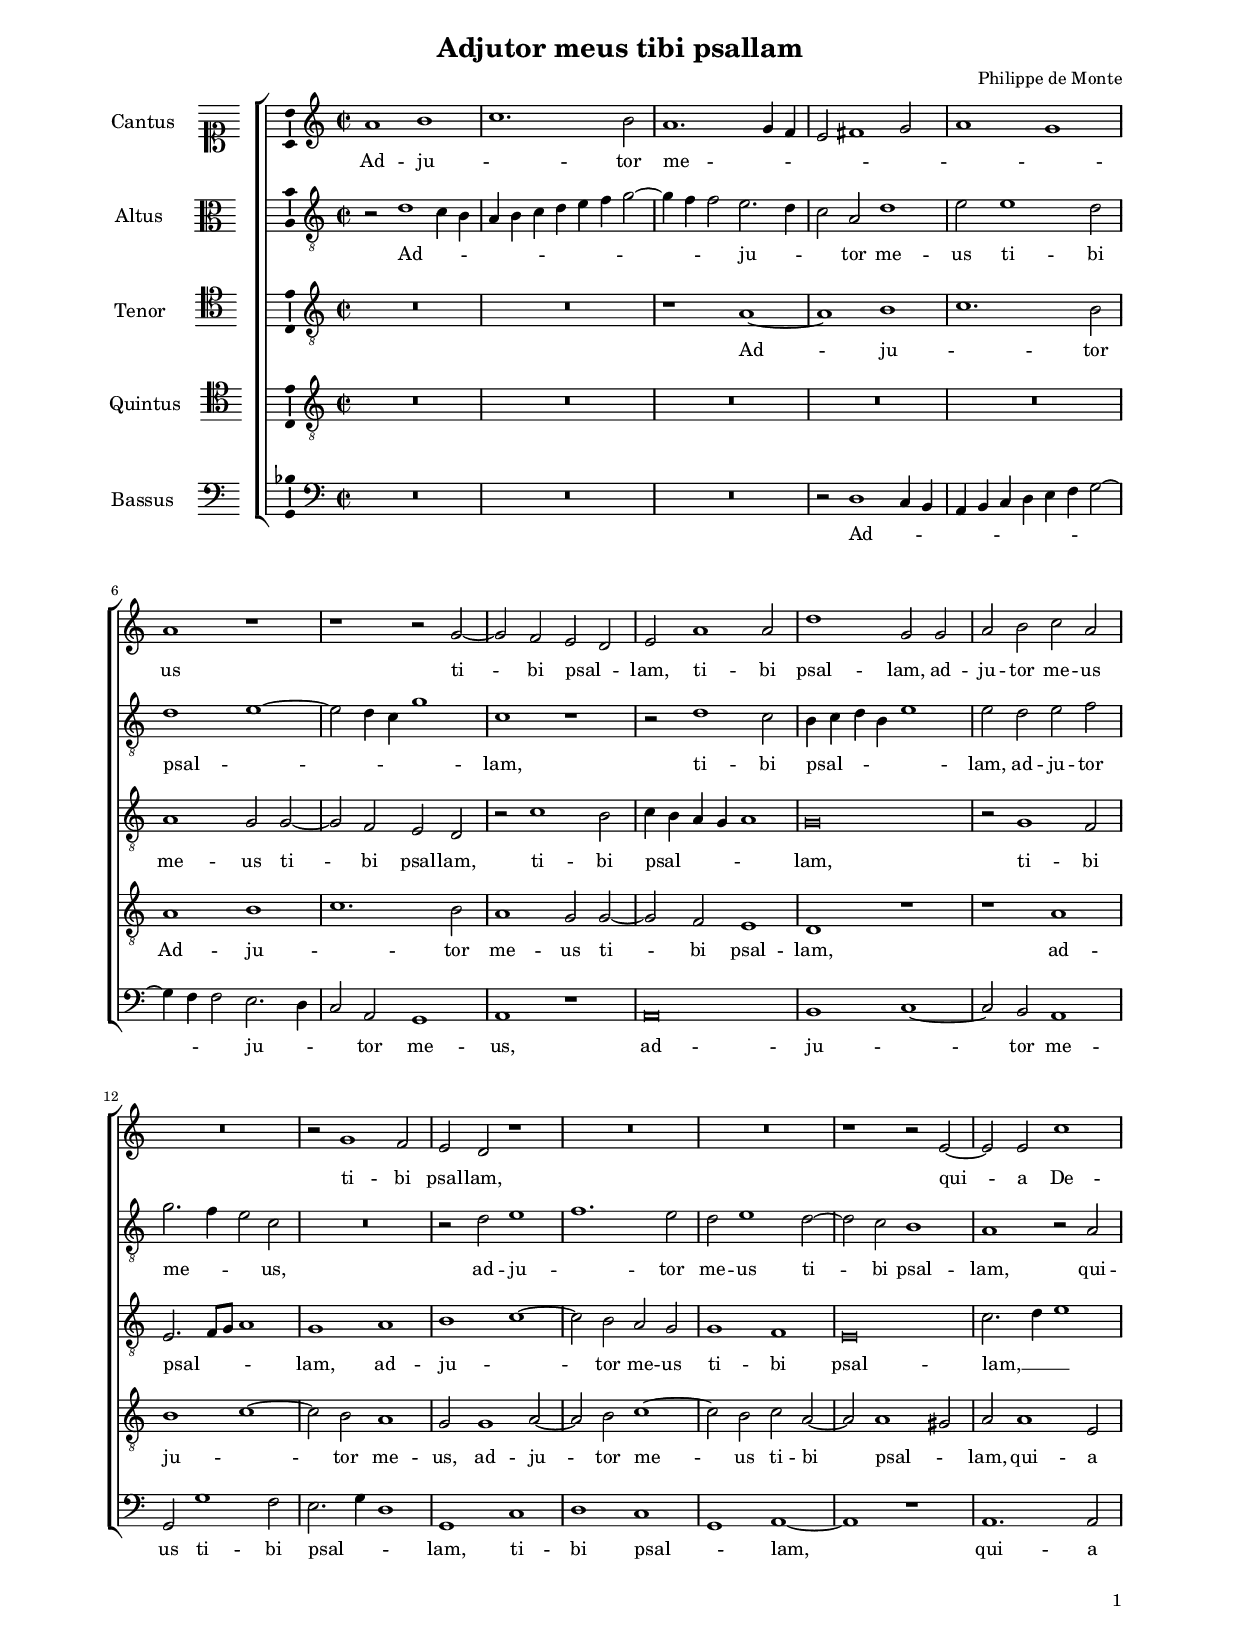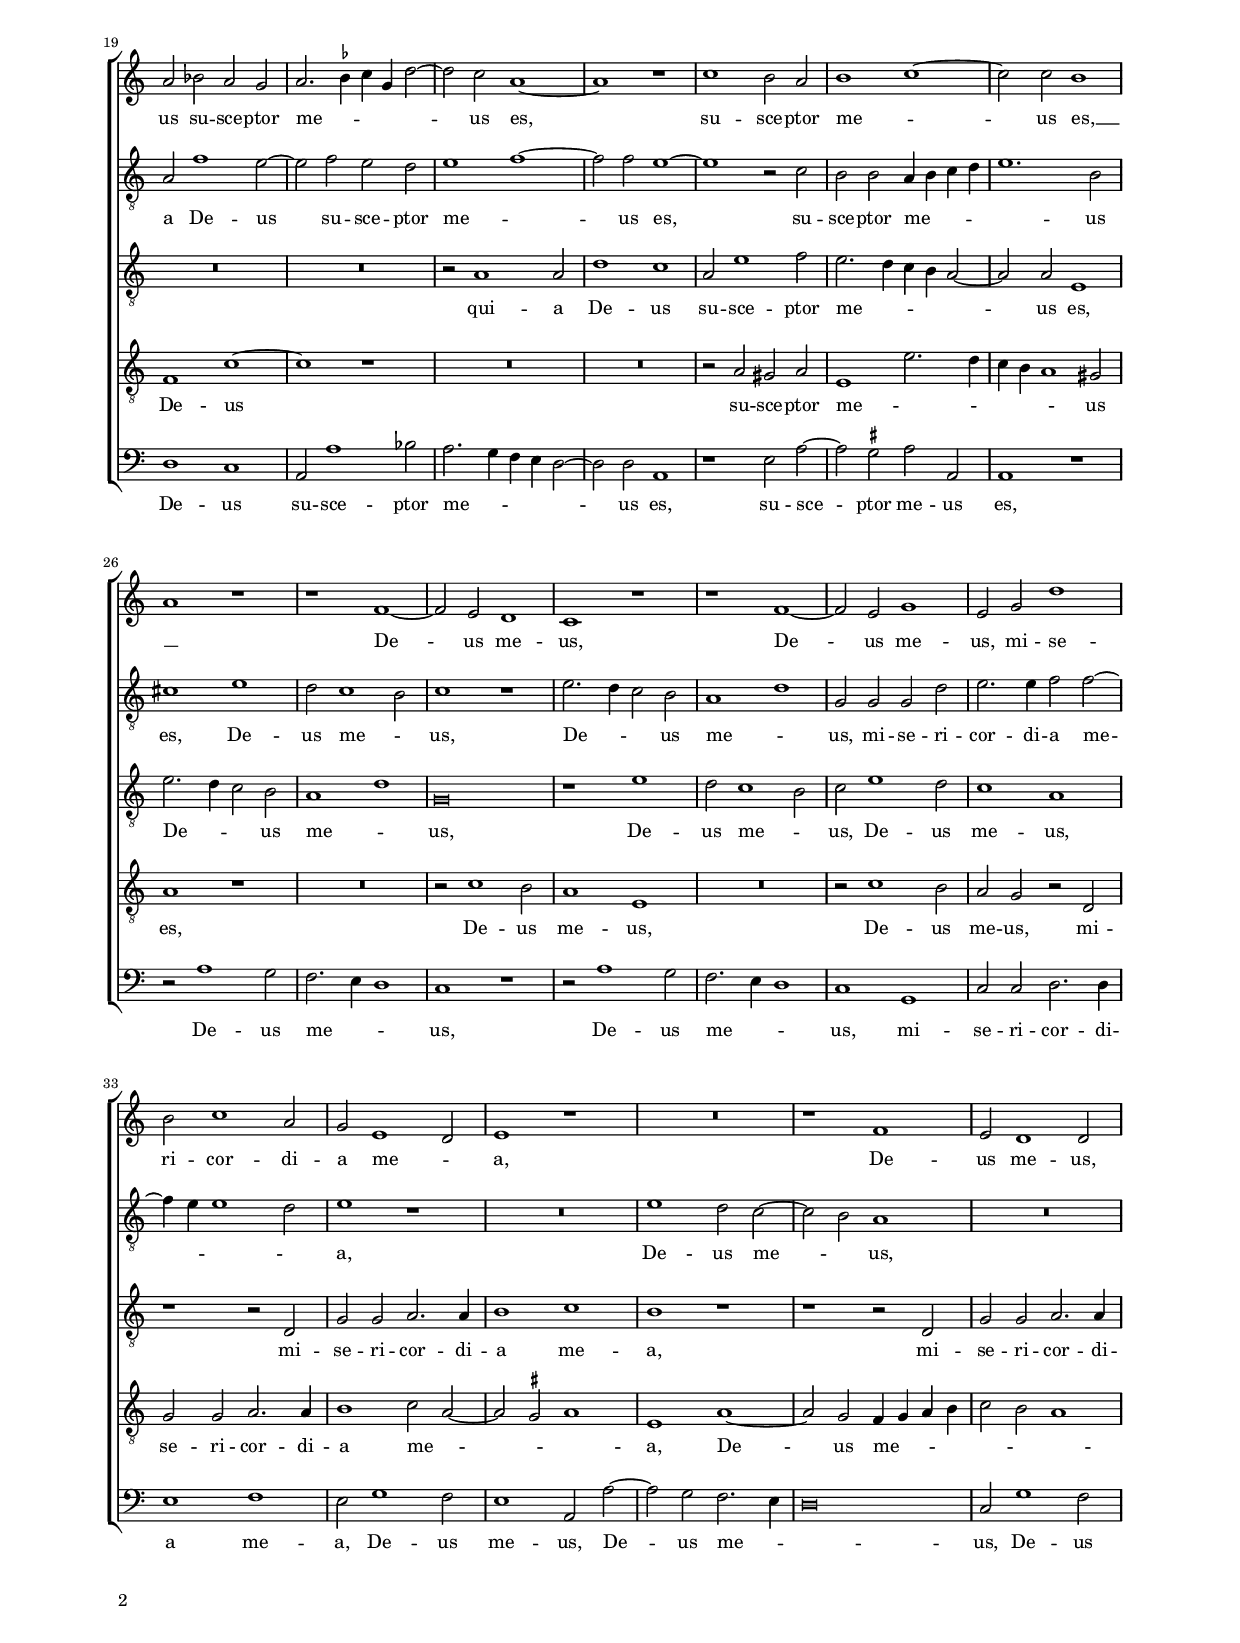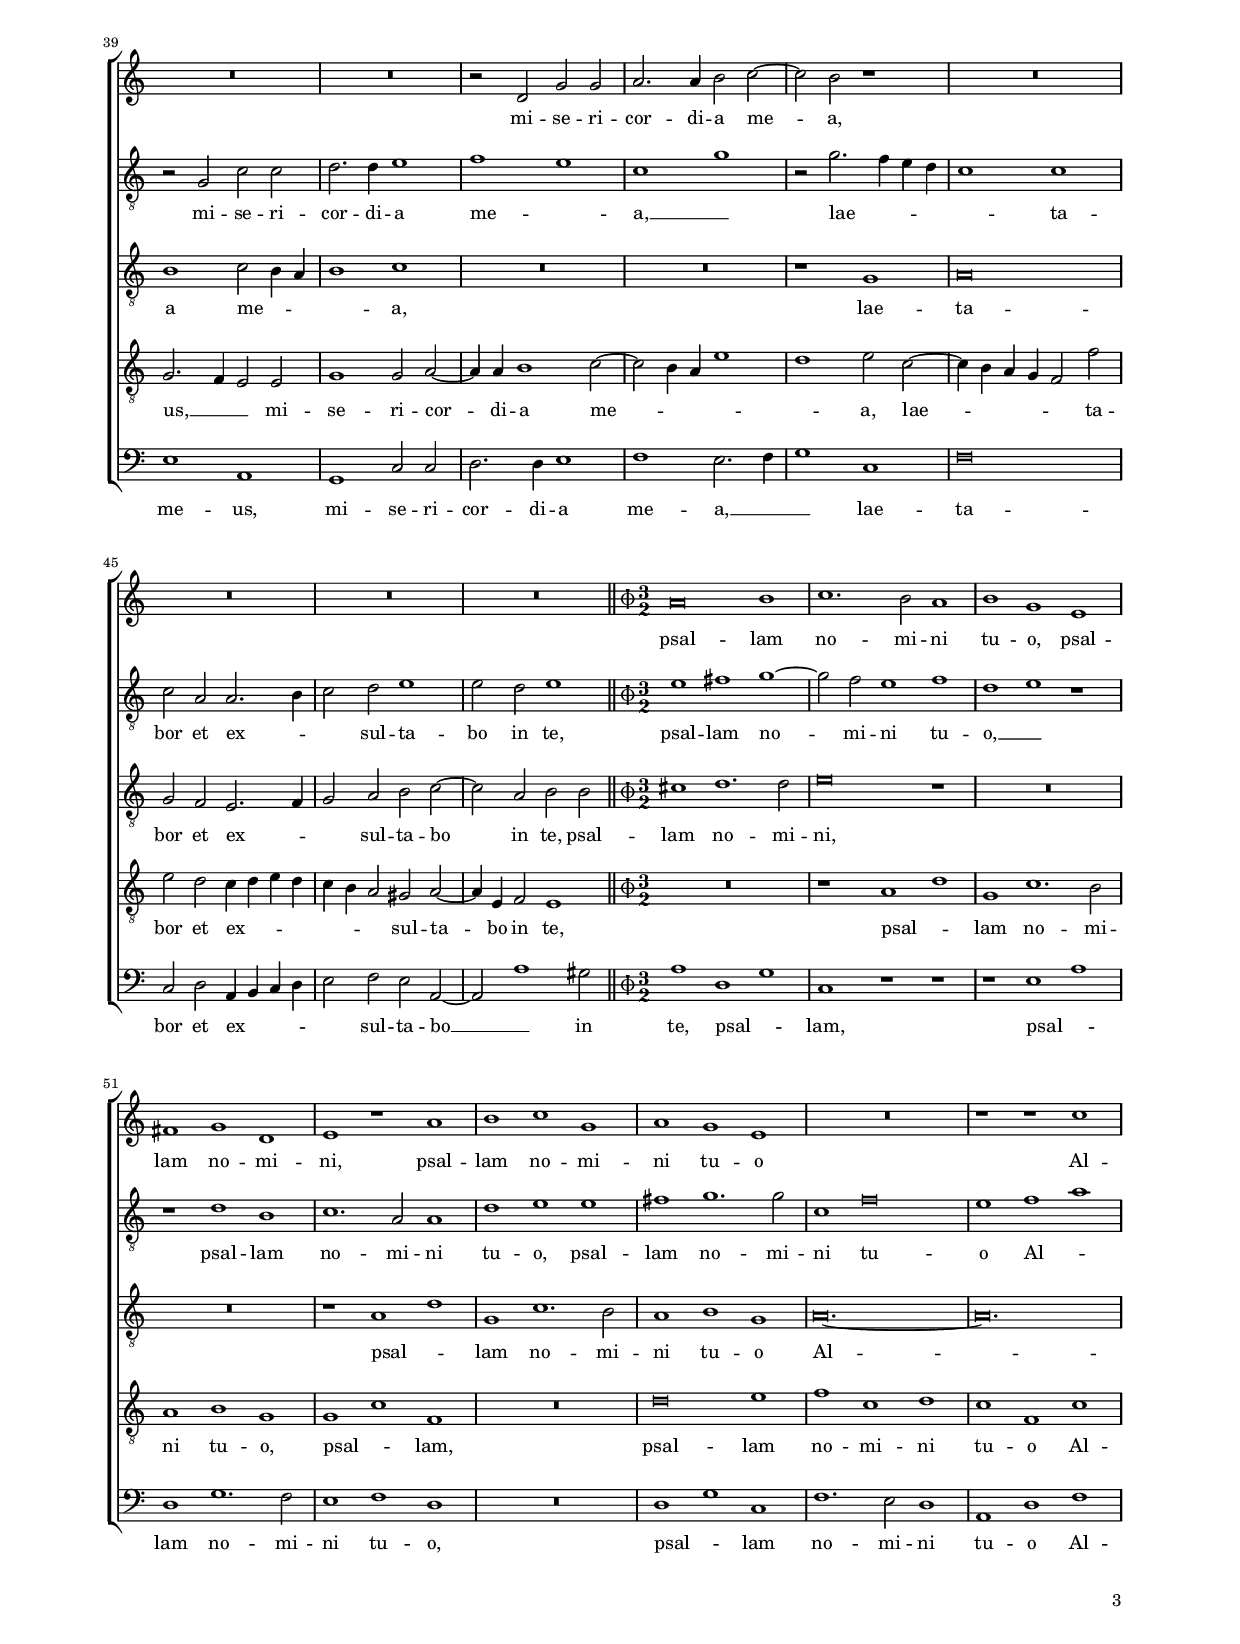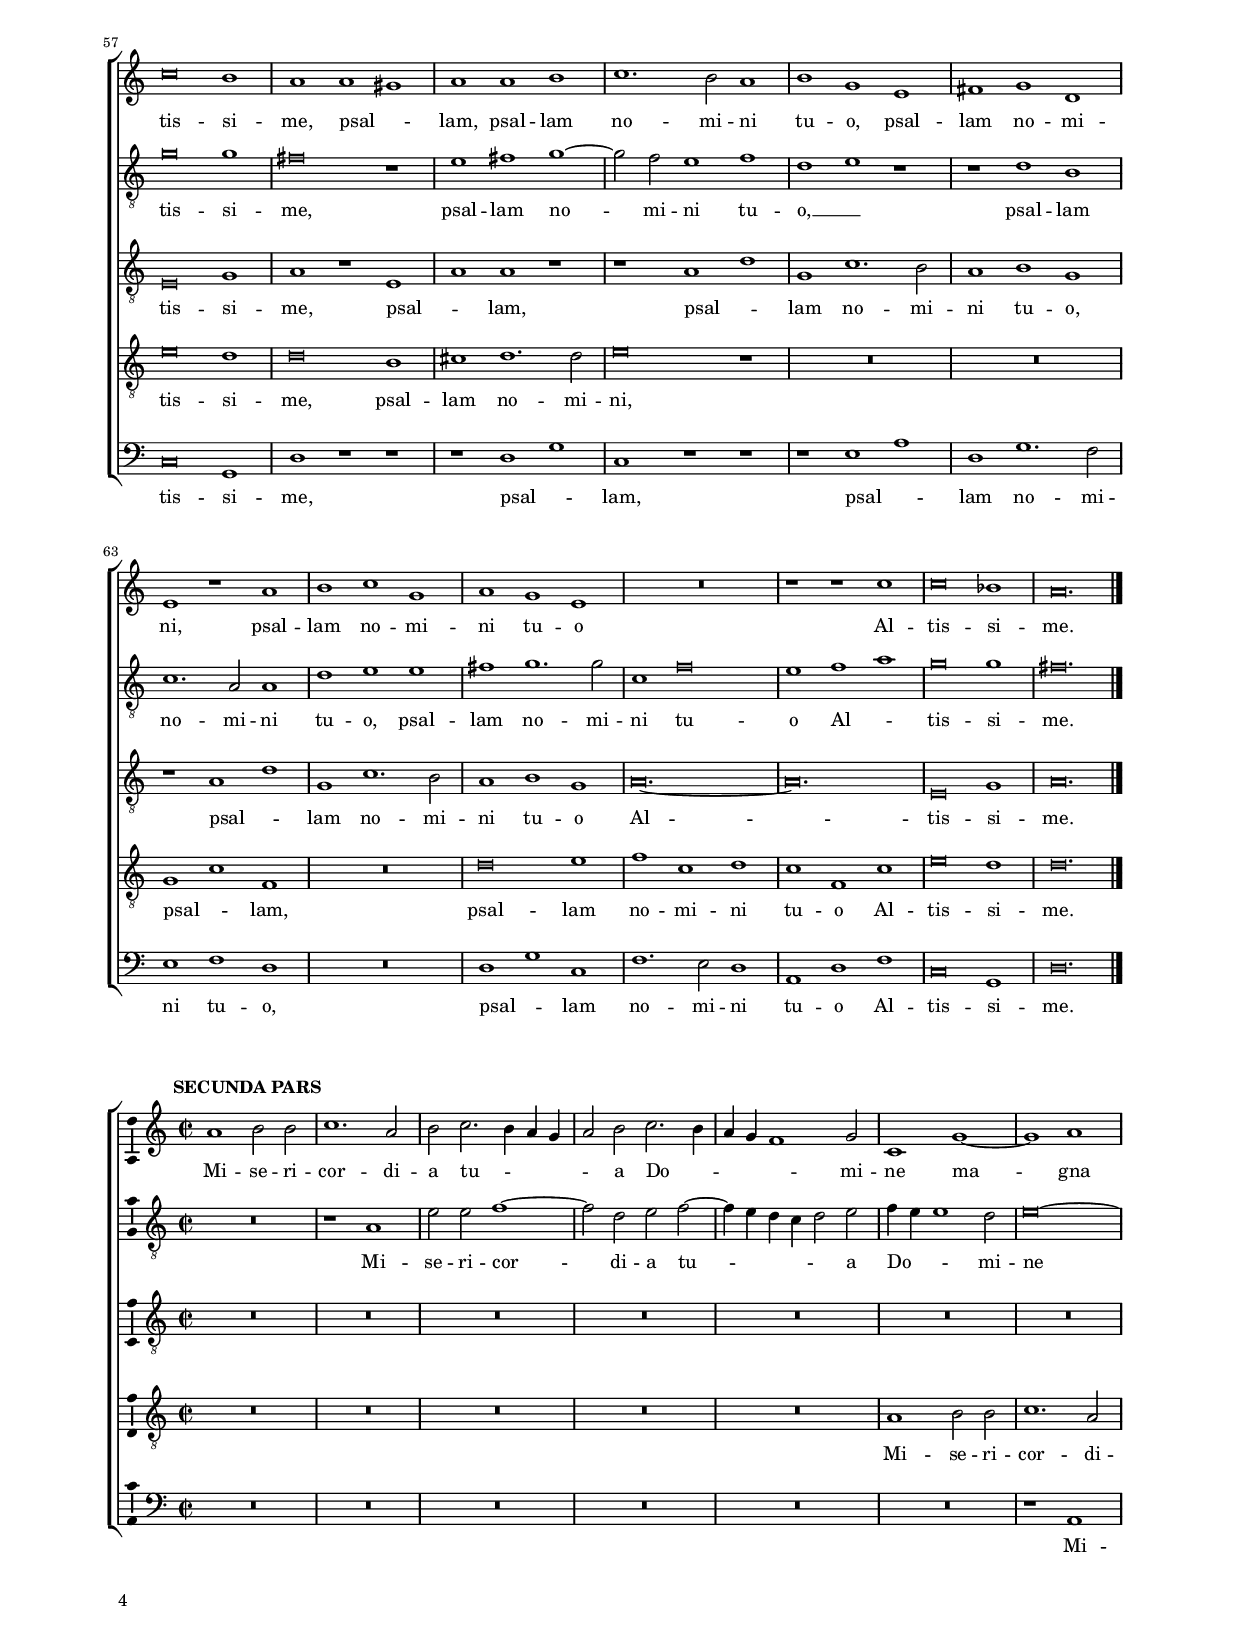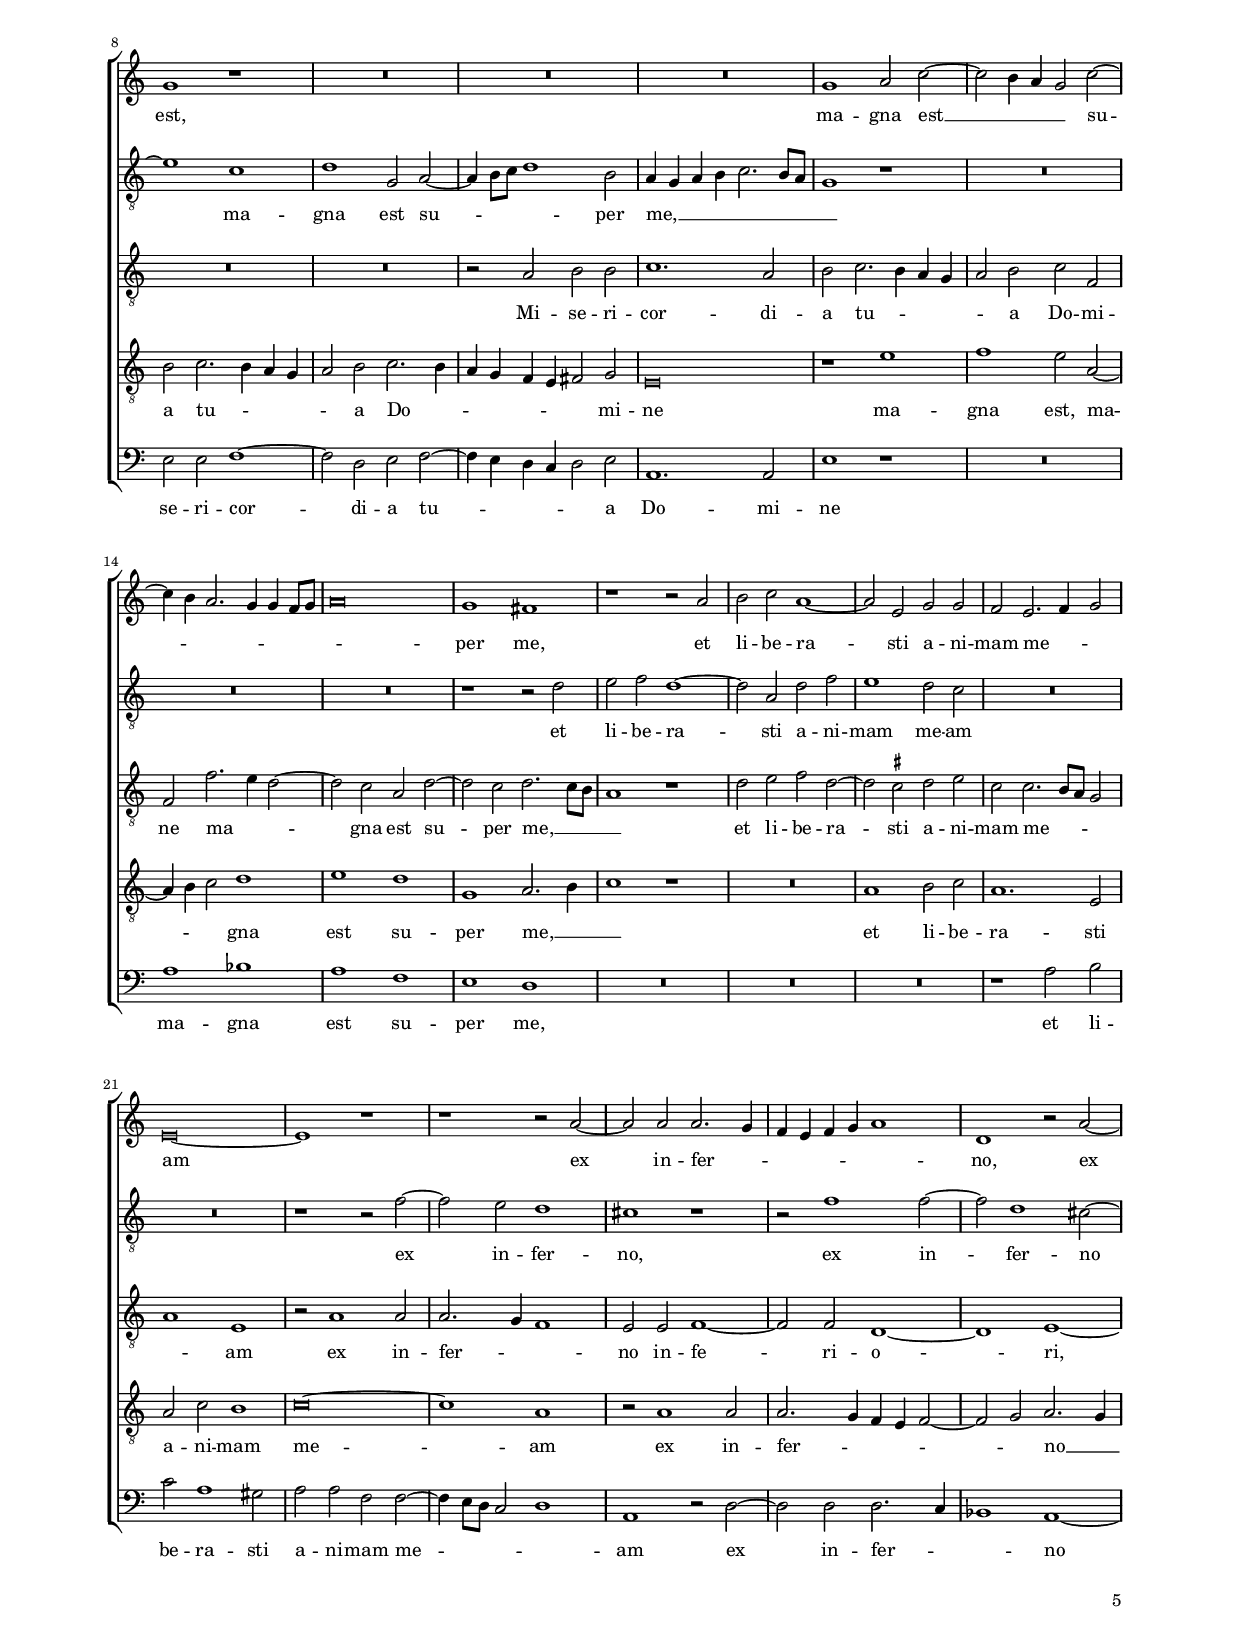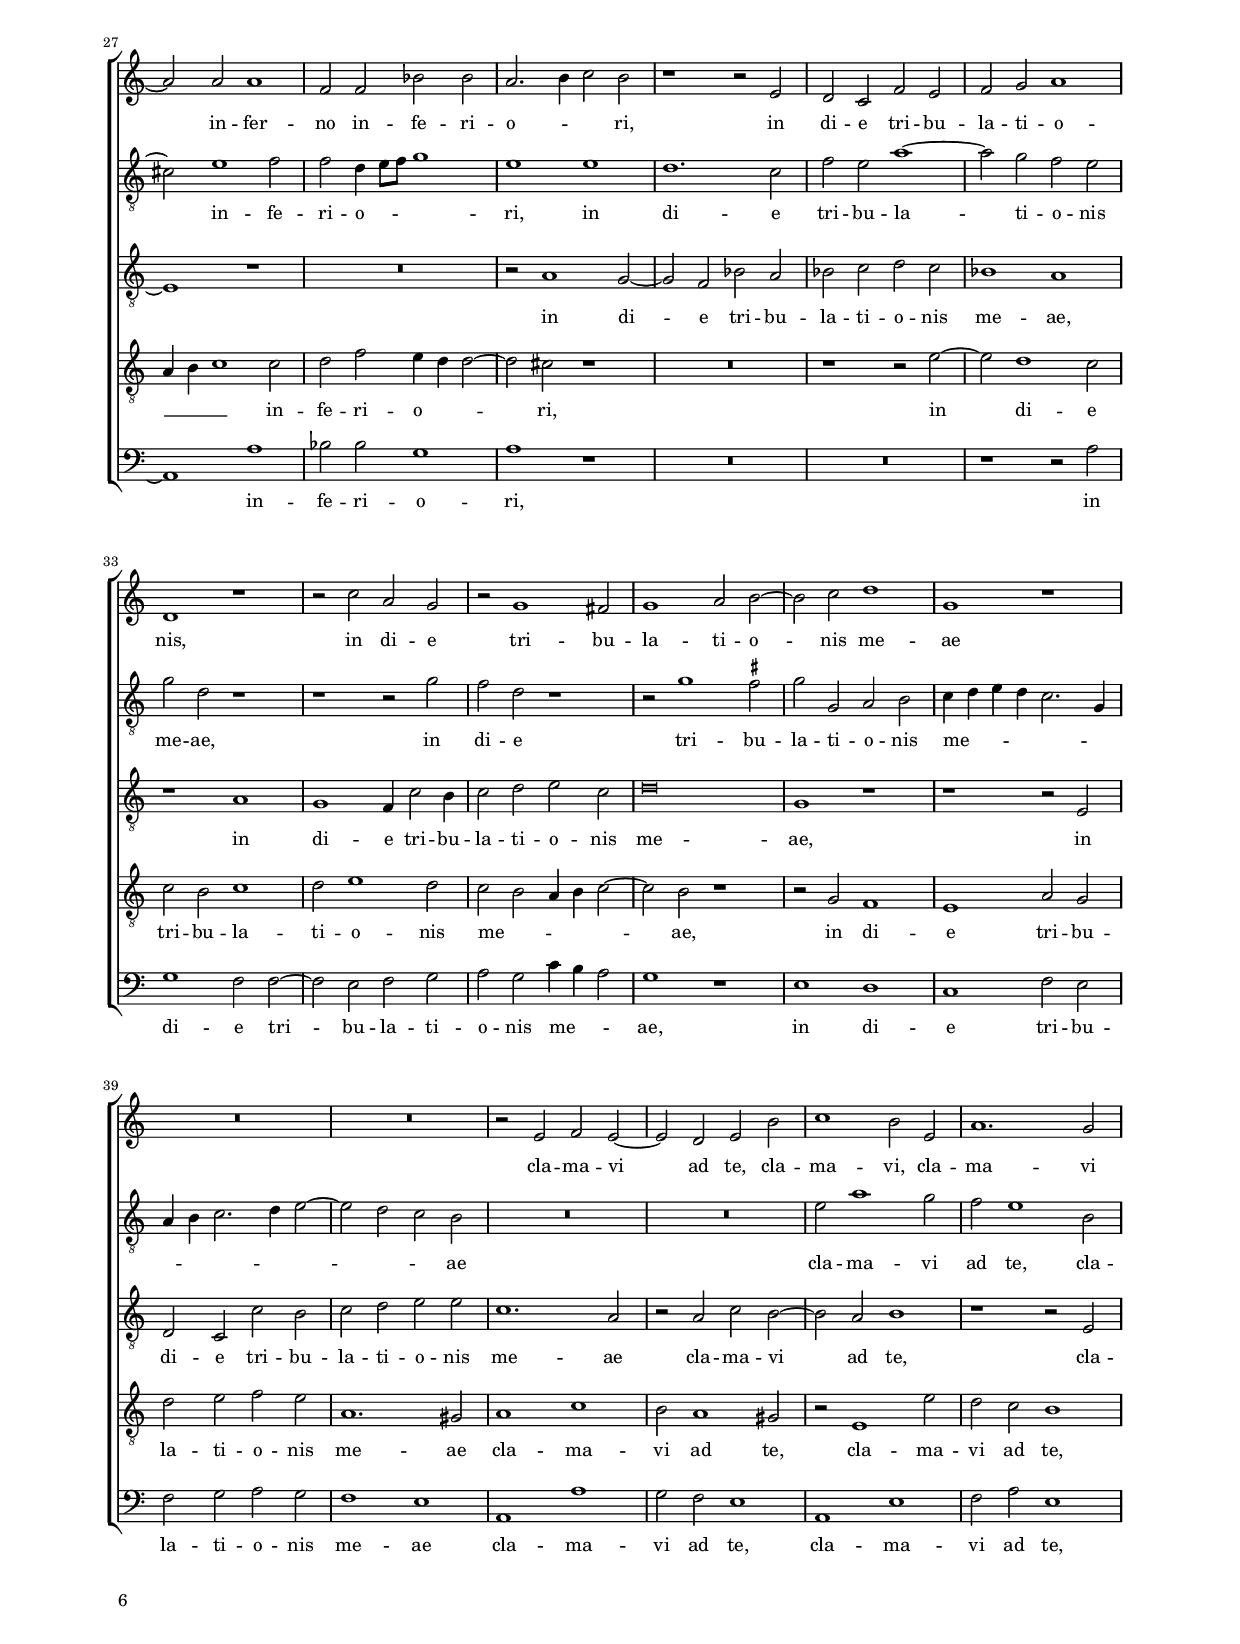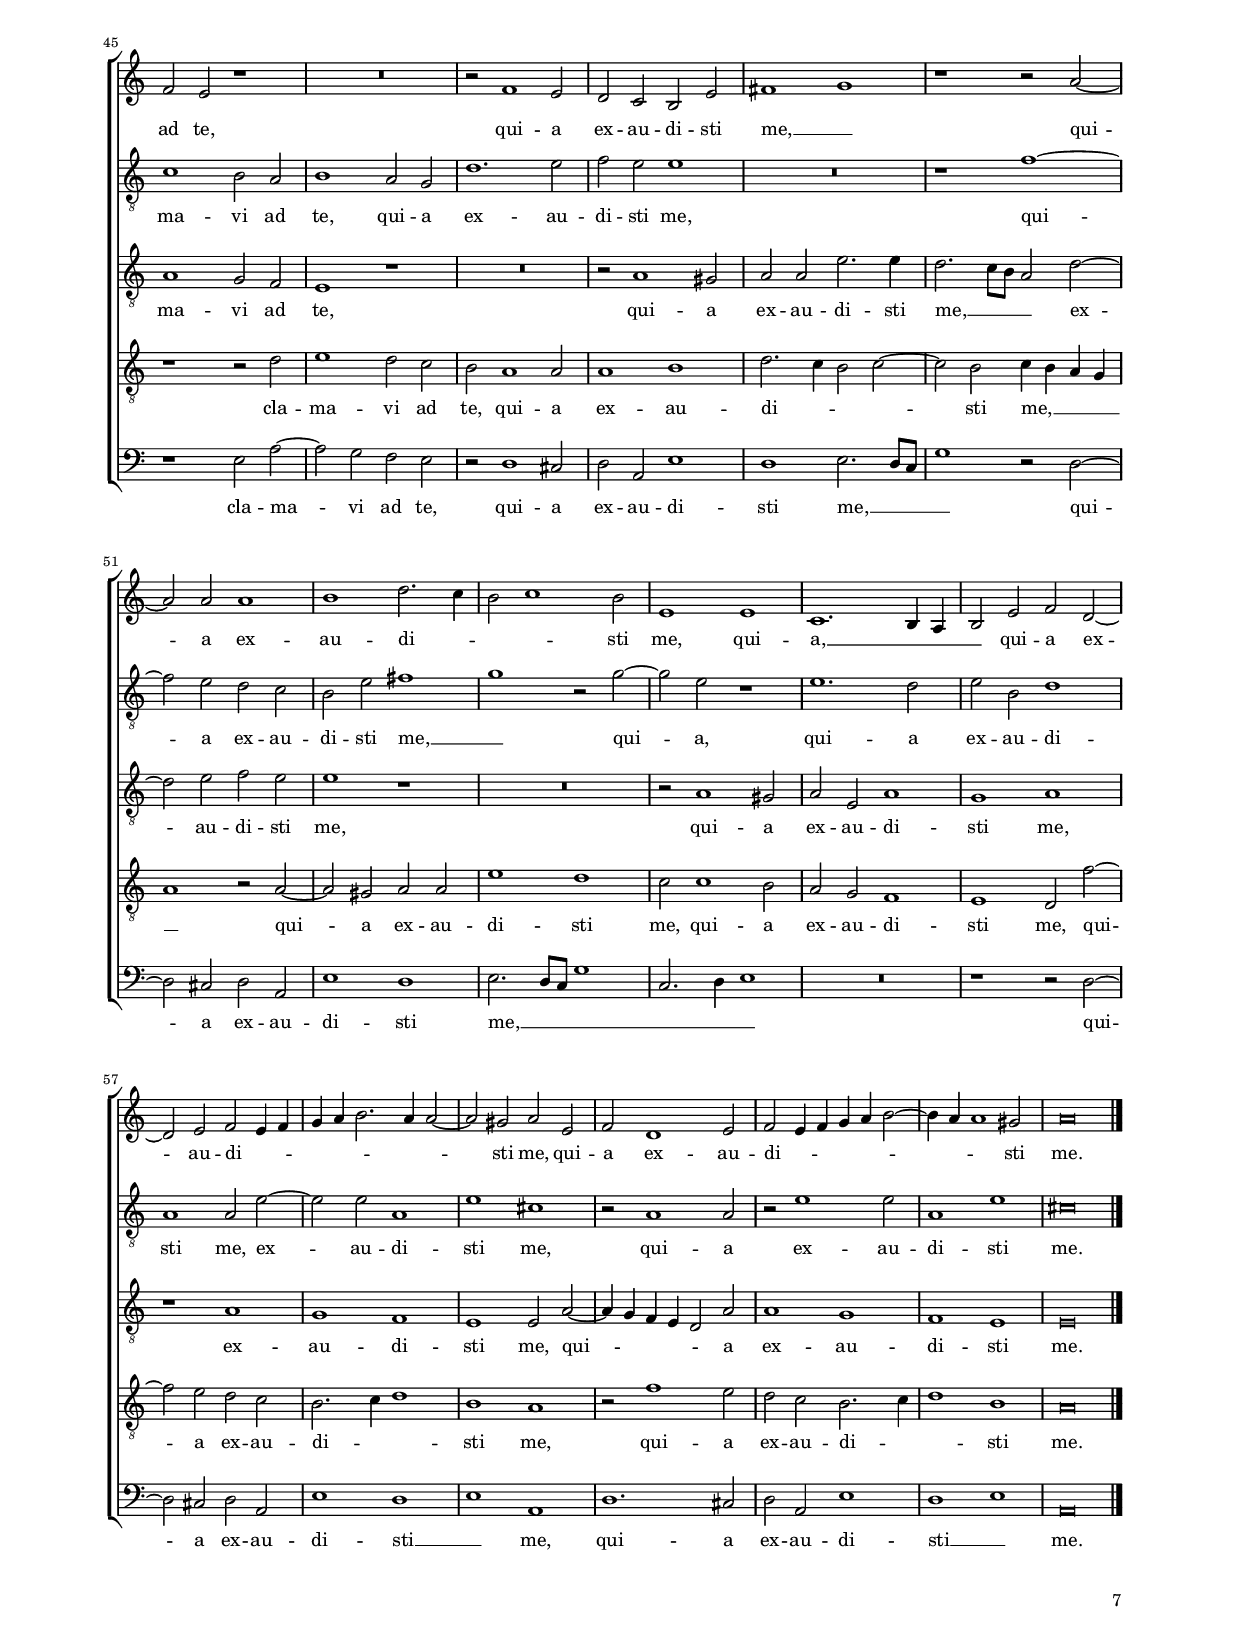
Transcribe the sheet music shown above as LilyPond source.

\header
{
  title="Adjutor meus tibi psallam"
  composer="Philippe de Monte"
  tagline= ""
}

\version "2.22.0"
\language deutsch
#(set-global-staff-size 15)
% #(set-default-paper-size "letter")
#(ly:set-option 'point-and-click #f)


   #(define ((double-time-signature glyph a b) grob)
   (grob-interpret-markup grob
          (markup #:override '(baseline-skip . 2.5) #:number
                  (#:line ((markup (#:musicglyph glyph))
                           (#:fontsize -1 #:column (a b)))))))

	
	ficta = { \once \set suggestAccidentals = ##t }
	
	forget = #(define-music-function (music) (ly:music?) #{
		\accidentalStyle forget
		$music
		\accidentalStyle default
		#})
	
    

\paper
	{
	top-margin = 1.8 \cm
	bottom-margin = 1.2 \cm
	left-margin = 2 \cm
	right-margin = 2 \cm
	ragged-bottom = ##f
	ragged-last-bottom = ##t
	print-page-number = ##f
	score-system-spacing = #'((basic-distance . 16) (minimum-distance . 14) (padding . 5) (strechability . 150))
	system-system-spacing = #'((basic-distance . 16) (minimum-distance . 14) (padding . 5) (strechability . 150))
    oddFooterMarkup=\markup   \fill-line { "" \fromproperty #'page:page-number-string }
    evenFooterMarkup=\markup  \fill-line { \fromproperty #'page:page-number-string "" }
    last-bottom-spacing = #'((basic-distance . 12) (minimum-distance . 7) (padding . 4))
%	systems-per-page = 3
%	page-count = 6
%	min-systems-per-page = 3
	}

global = {
    % \set Staff.autoBeaming = ##f
	\key c \major
	\time 2/2 \set Score.measureLength = #(ly:make-moment 2/1)
    \set Score.tempoHideNote = ##t
    \tempo 2 = 90
    \skip 1*2*47 \bar "||"
    \once \override Score.TimeSignature.stencil = #(double-time-signature "timesig.mensural34" "3" "2") \time 6/2
	\tempo 2 = 135
    \skip 1*3*22 \bar "|."
	}
	

incipitcantus = \markup { \score {
	{
	\set Staff.instrumentName = \markup { \fontsize #1 "Cantus" }
	\key c \major
	\clef soprano
	s4 \bar ""
	}
	\layout  {
	raggedright = ##t
	indent = 1.8 \cm
	line-width = 2.5 \cm
	\context { \Staff \remove Time_signature_engraver }
	\override Staff.Clef.Y-extent = #'(0 . 0)
	}} \hspace #1 }
      
      
incipitaltus = \markup { \score {
	{
	\set Staff.instrumentName = \markup { \fontsize #1 "Altus" }
	\key c \major
	\clef alto
	s4 \bar ""
	}
	\layout  {
	raggedright = ##t
	indent = 1.8 \cm
	line-width = 2.5 \cm
	\context { \Staff \remove Time_signature_engraver }
	\override Staff.Clef.Y-extent = #'(0 . 0)
	}} \hspace #1 }


incipittenor = \markup { \score {
	{
	\set Staff.instrumentName = \markup { \fontsize #1 "Tenor" }
	\key c \major
	\clef tenor
	s4 \bar ""
	}
	\layout  {
	raggedright = ##t
	indent = 1.8 \cm
	line-width = 2.5 \cm
	\context { \Staff \remove Time_signature_engraver }
	\override Staff.Clef.Y-extent = #'(0 . 0)
	}} \hspace #1 }
      
      
incipitquintus = \markup { \score {
	{
	\set Staff.instrumentName = \markup { \fontsize #1 "Quintus" }
	\key c \major
	\clef tenor
	s4 \bar ""
	}
	\layout  {
	raggedright = ##t
	indent = 1.8 \cm
	line-width = 2.5 \cm
	\context { \Staff \remove Time_signature_engraver }
	\override Staff.Clef.Y-extent = #'(0 . 0)
	}} \hspace #1 }
      
      
incipitbassus = \markup { \score {
	{
	\set Staff.instrumentName = \markup { \fontsize #1 "Bassus" }
	\key c \major
	\clef bass
	s4 \bar ""
	}
	\layout  {
	raggedright = ##t
	indent = 1.8 \cm
	line-width = 2.5 \cm
	\context { \Staff \remove Time_signature_engraver }
	\override Staff.Clef.Y-extent = #'(0 . 0)
	}} \hspace #1 }


cantus =  \relative c''
	{
	a1 h
	c1. h2
	a1. g4 f
	e2 fis1 g2
%5
	a1 g |
	a1 r
	r1 r2 g~
	g2 f e d
	e2 a1 a2
%10
	d1 g,2 g |
	a2 h c a
	R\breve
	r2 g1 f2
	e2 d r1
%15
	R\breve |
	R\breve
	r1 r2 e~
	e2 e c'1
	a2 b a g
%20
	a2. \ficta b4 c g d'2~ |
	d2 c a1~
	a1 r
	c1 h2 a
	h1 c~
%25
	c2 c h1 |
	a1 r
	r1 f~
	f2 e d1
	c1 r
%30
	r1 f~ |
	f2 e g1
	e2 g d'1
	h2 c1 a2
	g2 e1 d2
%35
	e1 r |
	R\breve
	r1 f
	e2 d1 d2
	R\breve
%40
	R\breve |
	r2 d g g
	a2. a4 h2 c~
	c2 h r1
	R\breve
%45
	R\breve |
	R\breve
	R\breve
% Triple time
	a\breve h1
	c1. h2 a1
%50
	h1 g e |
	fis1 g d
	e1 r a
	h1 c g
	a1 g e
%55
	R\breve. |
	r1 r c'
	c\breve h1
	a1 a gis
	a1 a h
%60
	c1. h2 a1 |
	h1 g e
	fis1 g d
	e1 r a
	h1 c g
%65
	a1 g e |
	R\breve.
	r1 r c'
	c\breve b1
	a\breve.
	}


altus =  \relative c'
	{
	r2 d1 c4 h
	a4 h c d e f g2~
	g4 f f2 e2. d4
	c2 a d1
%5
	e2 e1 d2 |
	d1 e~
	e2 d4 c g'1
	c,1 r
	r2 d1 c2
%10
	h4 c d h e1 |
	e2 d e f
	g2. f4 e2 c
	R\breve
	r2 d e1
%15
	f1. e2 |
	d2 e1 d2~
	d2 c h1
	a1 r2 a
	a2 f'1 e2~
%20
	e2 f e d |
	e1 f~
	f2 f e1~
	e1 r2 c
	h2 h a4 h c d
%25
	e1. h2 |
	cis1 e
	d2 c1 h2
	c1 r
	e2. d4 c2 h
%30
	a1 d |
	g,2 g g d'
	e2. e4 f2 f~
	f4 e e1 d2
	e1 r
%35
	R\breve |
	e1 d2 c~
	c2 h a1
	R\breve
	r2 g c c
%40
	d2. d4 e1 |
	f1 e
	c1 g'
	r2 g2. f4 e d
	c1 c
%45
	c2 a a2. h4 |
	c2 d e1
	e2 d e1
% Triple time
	e1 fis g~
	g2 f e1 f
%50
	d1 e r |
	r1 d h
	c1. a2 a1
	d1 e e
	fis1 g1. g2
%55
	c,1 f\breve |
	e1 f a
	g\breve g1
	fis\breve r1
	e1 fis g~
%60
	g2 f e1 f |
	d1 e r
	r1 d h
	c1. a2 a1
	d1 e e
%65
	fis1 g1. g2 |
	c,1 f\breve
	e1 f a
	g\breve g1
	fis\breve. |
	}


tenor =  \relative c'
	{
	R\breve
	R\breve
	r1 a~
	a1 h
%5
	c1. h2 |
	a1 g2 g~
	g2 f e d
	r2 c'1 h2
	c4 h a g a1
%10
	g\breve |
	r2 g1 f2
	e2. f8 g a1
	g1 a
	h1 c~
%15
	c2 h a g |
	g1 f
	e\breve
	c'2. d4 e1
	R\breve
%20
	R\breve |
	r2 a,1 a2
	d1 c
	a2 e'1 f2
	e2. d4 c h a2~
%25
	a2 a e1 |
	e'2. d4 c2 h
	a1 d
	g,\breve
	r1 e'
%30
	d2 c1 h2 |
	c2 e1 d2
	c1 a
	r1 r2 d,
	g2 g a2. a4
%35
	h1 c |
	h1 r
	r1 r2 d,
	g2 g a2. a4
	h1 c2 h4 a
%40
	h1 c |
	R\breve
	R\breve
	r1 g
	a\breve
%45
	g2 f e2. f4 |
	g2 a h c~
	c2 a h h
% Triple time  
	cis1 d1. d2
	e\breve r1
%50
	R\breve. |
	R\breve.
	r1 a, d
	g,1 c1. h2
	a1 h g
%55
	a\breve.~
	a\breve.
	e\breve g1
	a1 r e
	a1 a r
%60
	r1 a d |
	g,1 c1. h2
	a1 h g
	r1 a d
	g,1 c1. h2
%65
	a1 h g |
	a\breve.~
	a\breve.
	e\breve g1
	a\breve. |
	}


quintus  =  \relative c'
	{
	R\breve
	R\breve
	R\breve
	R\breve
%5
	R\breve |
	a1 h
	c1. h2
	a1 g2 g~
	g2 f e1
%10
	d1 r |
	r1 a'
	h1 c~
	c2 h a1
	g2 g1 a2~
%15
	a2 h c1~ |
	c2 h c a~
	a2 a1 gis2
	a2 a1 e2
	f1 c'~
%20
	c1 r |
	R\breve
	R\breve
	r2 a gis a
	e1 e'2. d4
%25
	c4 h a1 gis2 |
	a1 r
	R\breve
	r2 c1 h2
	a1 e
%30
	R\breve |
	r2 c'1 h2
	a2 g r d
	g2 g a2. a4
	h1 c2 a~
%35
	a2 \ficta gis a1 |
	e1 a~
	a2 g f4 g a h
	c2 h a1
	g2. f4 e2 e
%40
	g1 g2 a~ |
	a4 a h1 c2~
	c2 h4 a e'1
	d1 e2 c~
	c4 h a g f2 f'
%45
	e2 d c4 d e d |
	c4 h a2 gis a~
	a4 e f2 e1
% Triple time
	R\breve.
	r1 a d
%50
	g,1 c1. h2 |
	a1 h g
	g1 c f,
	R\breve.
	d'\breve e1
%55
	f1 c d |
	c1 f, c'
	e\breve d1
	d\breve h1
	cis1 d1. d2
%60
	e\breve r1 |
	R\breve.
	R\breve.
	g,1 c f,
	R\breve.
%65
	d'\breve e1 |
	f1 c d
	c1 f, c'
	e\breve d1
	d\breve. |
	}


bassus  =  \relative c
	{
	R\breve
	R\breve
	R\breve
	r2 d1 c4 h
%5
	a4 h c d e f g2~ |
	g4 f f2 e2. d4
	c2 a g1
	a1 r
	a\breve
%10
	h1 c~ |
	c2 h a1
	g2 g'1 f2
	e2. g4 d1
	g,1 c
%15
	d1 c |
	g1 a~
	a1 r
	a1. a2
	d1 c
%20
	a2 a'1 b2 |
	a2. g4 f e d2~
	d2 d a1
	r1 e'2 a~
    a2 \ficta gis a a,
%25
	a1 r |
	r2 a'1 g2
	f2. e4 d1
	c1 r
	r2 a'1 g2
%30
	f2. e4 d1 |
	c1 g
	c2 c d2. d4
	e1 f
	e2 g1 f2
%35
	e1 a,2 a'~ |
	a2 g f2. e4
	d\breve
	c2 g'1 f2
	e1 a,
%40
	g1 c2 c |
	d2. d4 e1
	f1 e2. f4
	g1 c,
	f\breve
%45
	c2 d a4 h c d |
	e2 f e a,~
	a2 a'1 gis2
% Triple time
	a1 d, g
	c,1 r r
%50
	r1 e a |
	d,1 g1. f2
	e1 f d
	R\breve.
	d1 g c,
%55
	f1. e2 d1 |
	a1 d f
	c\breve g1
	d'1 r r
	r1 d g
%60
	c,1 r r |
	r1 e a
	d,1 g1. f2
	e1 f d
	R\breve.
%65
	d1 g c, |
	f1. e2 d1
	a1 d f
	c\breve g1
	d'\breve. |
	}


lyricscantus = \lyricmode {
	Ad -- ju -- _ tor me -- _ _ _ _ _ _ _ us ti -- bi psal -- _ lam,
    ti -- bi psal -- lam,
    ad -- ju -- tor me -- us ti -- bi psal -- lam,
    qui -- a De -- us su -- sce -- ptor me -- _ _ _ _ us es,
    su -- sce -- ptor me -- _ us es, __ _
    De -- us me -- us,
    De -- us me -- us,
    mi -- se -- ri -- cor -- di -- a me -- _ a,
    De -- us me -- us, mi -- se -- ri -- cor -- di -- a me -- a,
    psal -- lam no -- mi -- ni tu -- o,
    psal -- lam no -- mi -- ni,
    psal -- lam no -- mi -- ni tu -- o
    Al -- tis -- si -- me,
    psal -- _ lam,
    psal -- lam no -- mi -- ni tu -- o,
    psal -- lam no -- mi -- ni,
    psal -- lam no -- mi -- ni tu -- o
    Al -- tis -- si -- me.
	}


lyricsaltus = \lyricmode {
	Ad -- _ _ _ _ _ _ _ _ _ _ _ ju -- _ _ tor me -- us ti -- bi psal -- _ _ _ _ lam,
    ti -- bi psal -- _ _ _ _ lam,
    ad -- ju -- tor me -- _ _ us,
    ad -- ju -- _ tor me -- us ti -- bi psal -- lam,
    qui -- a De -- us su -- sce -- ptor me -- _ us es,
    su -- sce -- ptor me -- _ _ _ _ us es,
    De -- us me -- _ us,
    De -- _ _ us me -- _ us,
    mi -- se -- ri -- cor -- di -- a me -- _ _ _ a,
    De -- us me -- _ us, mi -- se -- ri -- cor -- di -- a me -- _ a, __ _
    lae -- _ _ _ _ ta -- bor et ex -- _ _ sul -- ta -- bo in te,
    psal -- lam no -- mi -- ni tu -- o, __ _
    psal -- lam no -- mi -- ni tu -- o,
    psal -- lam no -- mi -- ni tu -- o
    Al -- _ tis -- si -- me,
    psal -- lam no -- mi -- ni tu -- o, __ _
    psal -- lam no -- mi -- ni tu -- o,
    psal -- lam no -- mi -- ni tu -- o
    Al -- _ tis -- si -- me.
	}


lyricstenor = \lyricmode {
	Ad -- ju -- _ tor me -- us ti -- bi psal -- lam,
    ti -- bi psal -- _ _ _ _ lam,
    ti -- bi psal -- _ _ _ lam,
    ad -- ju -- _ tor me -- us ti -- bi psal -- lam, __ _ _
    qui -- a De -- us su -- sce -- ptor me -- _ _ _ _ us es,
    De -- _ _ us me -- _ us,
    De -- us me -- _ us,
    De -- us me -- us,
    mi -- se -- ri -- cor -- di -- a me -- a,
    mi -- se -- ri -- cor -- di -- a me -- _ _ _ a,
    lae -- ta -- bor et ex -- _ _ sul -- ta -- bo in te,
    psal -- lam no -- mi -- ni,
    psal -- _ lam no -- mi -- ni tu -- o
    Al -- tis -- si -- me,
    psal -- _ lam,
    psal -- _ lam no -- mi -- ni tu -- o,
    psal -- _ lam no -- mi -- ni tu -- o
    Al -- tis -- si -- me.
	}


lyricsquintus = \lyricmode {
	Ad -- ju -- _ tor me -- us ti -- bi psal -- lam,
    ad -- ju -- _ tor me -- us,
    ad -- ju -- tor me -- us ti -- bi psal -- _ lam,
    qui -- a De -- us su -- sce -- ptor me -- _ _ _ _ _ us es,
    De -- us me -- us,
    De -- us me -- us,
    mi -- se -- ri -- cor -- di -- a me -- _ _ _ a,
    De -- us me -- _ _ _ _ _ _ us, __ _ _ mi -- se -- ri -- cor -- di -- a me -- _ _ _ _ a,
    lae -- _ _ _ _ ta -- bor et ex -- _ _ _ _ _ _ sul -- ta -- bo in te,
    psal -- _ lam no -- mi -- ni tu -- o,
    psal -- _ lam,
    psal -- lam no -- mi -- ni tu -- o
    Al -- tis -- si -- me,
    psal -- lam no -- mi -- ni,
    psal -- _ lam,
    psal -- lam no -- mi -- ni tu -- o
    Al -- tis -- si -- me.
	}


lyricsbassus = \lyricmode {
	Ad -- _ _ _ _ _ _ _ _ _ _ _ ju -- _ _ tor me -- us,
    ad -- ju -- _ tor me -- us ti -- bi psal -- _ _ lam,
    ti -- bi psal -- _ lam,
    qui -- a De -- us su -- sce -- ptor me -- _ _ _ _ us es,
    su -- sce -- ptor me -- us es,
    De -- us me -- _ _ us,
    De -- us me -- _ _ us,
    mi -- se -- ri -- cor -- di -- a me -- a,
    De -- us me -- us,
    De -- us me -- _ _ us,
    De -- us me -- us, mi -- se -- ri -- cor -- di -- a me -- a, __ _ _
    lae -- ta -- bor et ex -- _ _ _ _ sul -- ta -- bo __ _ in te,
    psal -- _ lam,
    psal -- _ lam no -- mi -- ni tu -- o,
    psal -- _ lam no -- mi -- ni tu -- o
    Al -- tis -- si -- me,
    psal -- _ lam,
    psal -- _ lam no -- mi -- ni tu -- o,
    psal -- _ lam no -- mi -- ni tu -- o
    Al -- tis -- si -- me.
	}


\score
{  
	\transpose c c {
	\new ChoirStaff \with { \override StaffGrouper.staff-staff-spacing.basic-distance = #12 }
	<<

	\new Staff << \global
	\new Voice="v1" {
		\set Staff.instrumentName=\incipitcantus
		\set Staff.midiInstrument = "reed organ"
		\clef violin
		\cantus }
	\new Lyrics \lyricsto "v1" {\lyricscantus }
	>>


	\new Staff << \global
	\new Voice="v2" {
		\set Staff.instrumentName=\incipitaltus
		\set Staff.midiInstrument = "reed organ"
        \clef "G_8"
		\altus}
	\new Lyrics \lyricsto "v2" {\lyricsaltus }
	>>


	\new Staff << \global
	\new Voice="v3" {
		\set Staff.instrumentName=\incipittenor
		\set Staff.midiInstrument = "reed organ"
		\clef "G_8"
		\tenor }
	\new Lyrics \lyricsto "v3" {\lyricstenor }
	>>


	\new Staff << \global
	\new Voice="v5" {
		\set Staff.instrumentName=\incipitquintus
		\set Staff.midiInstrument = "reed organ"
		\clef "G_8"
		\quintus}
	\new Lyrics \lyricsto "v5" {\lyricsquintus }
	>>


	\new Staff << \global
	\new Voice="v4" {
		\set Staff.instrumentName=\incipitbassus
		\set Staff.midiInstrument = "reed organ"
		\clef bass
		\bassus }
	\new Lyrics \lyricsto "v4" {\lyricsbassus}
	>>

	>>
	} % transpose

	\layout
	{
	indent = 2.5 \cm
	\context { \Staff \override TimeSignature.break-visibility = #end-of-line-invisible }
	\context { \Lyrics \override VerticalAxisGroup.nonstaff-relatedstaff-spacing.padding = #1.4 }
%	\context { \Lyrics \override LyricText.font-size = #1 }
	\context { \Staff \consists "Ambitus_engraver" }
	\context { \Score \override BarNumber.padding = #2 }
	\context { \Voice \override NoteHead.style = #'baroque }
	}


\midi
	{
	}

}

%%%%%%%%%%%%%%%%%%%%  SECUNDA PARS %%%%%%%%%%%%%%%%%%%%


global = {
	\key c \major
	\time 2/2 \set Score.measureLength = #(ly:make-moment 2/1)
    \set Score.tempoHideNote = ##t
    \tempo 2 = 90
    \skip 1*2*63 \bar "|."
	}


cantus =  \relative c''
	{
	a1 h2 h    
	c1. a2
	h2 c2. h4 a g
	a2 h c2. h4
%5
	a4 g f1 g2 |
	c,1 g'~
	g1 a
	g1 r
	R\breve
%10
	R\breve |
	R\breve
	g1 a2 c~
	c2 h4 a g2 c~
	c4 h a2. g4 g f8 g
%15
	a\breve |
	g1 fis
	r1 r2 a
	h2 c a1~
	a2 e g g
%20
	f2 e2. f4 g2 |
	e\breve~
	e1 r
	r1 r2 a~
	a2 a a2. g4
%25
	f4 e f g a1 |
	d,1 r2 a'~
	a2 a a1
	f2 f b b
	a2. h4 c2 h
%30
	r1 r2 e, |
	d2 c f e
	f2 g a1
	d,1 r
	r2 c' a g
%35
	r2 g1 fis2 |
	g1 a2 h~
	h2 c d1
	g,1 r
	R\breve
%40
	R\breve |
	r2 e f e~
	e2 d e h'
	c1 h2 e,
	a1. g2
%45
	f2 e r1 |
	R\breve
	r2 f1 e2
	d2 c h e
	fis1 g
%50
	r1 r2 a~ |
	a2 a a1
	h1 d2. c4
	h2 c1 h2
	e,1 e
%55
	c1. h4 a |
	h2 e f d~
	d2 e f e4 f
	g4 a h2. a4 a2~
	a2 gis a e
%60
	f2 d1 e2 |
	f2 e4 f g a h2~
	h4 a a1 gis2
	a\breve |
	}


altus =  \relative c'
	{
	R\breve
	r1 a
	e'2 e f1~
	f2 d e f~
%5
	f4 e d c d2 e |
	f4 e e1 d2
	e\breve~
	e1 c
	d1 g,2 a~
%10
	a4 h8 c d1 h2 |
	a4 g a h c2. h8 a
	g1 r
	R\breve
	R\breve
%15
	R\breve |
	r1 r2 d'
	e2 f d1~
	d2 a d f
	e1 d2 c
%20
	R\breve |
	R\breve
	r1 r2 f~
	f2 e d1
	cis1 r
%25
	r2 f1 f2~ |
	f2 d1 cis2~
	cis2 e1 f2
	f2 d4 e8 f g1
	e1 e
%30
	d1. c2 |
	f2 e a1~
	a2 g f e
	g2 d r1
	r1 r2 g
%35
	f2 d r1 |
	r2 g1 \ficta fis2
	g2 g, a h
	c4 d e d c2. g4
	a4 h c2. d4 e2~
%40
	e2 d c h |
	R\breve
	R\breve
	e2 a1 g2
	f2 e1 h2
%45
	c1 h2 a |
	h1 a2 g
	d'1. e2
	f2 e e1
	R\breve
%50
	r1 f~ |
	f2 e d c
	h2 e fis1
	g1 r2 g~
	g2 e r1
%55
	e1. d2 |
	e2 h d1
	a1 a2 e'~
	e2 e a,1
	e'1 cis
%60
	r2 a1 a2 |
	r2 e'1 e2
	a,1 e'
	cis\breve |
	}


tenor =  \relative c'
	{
	R\breve
	R\breve
	R\breve
	R\breve
%5
	R\breve |
	R\breve
	R\breve
	R\breve
	R\breve
%10
	r2 a h h |
	c1. a2
	h2 c2. h4 a g
	a2 h c f,
	f2 f'2. e4 d2~
%15
	d2 c a d~ |
	d2 c d2. c8 h
	a1 r
	d2 e f d~
	d2 \ficta cis d e
%20
	c2 c2. h8 a g2 |
	a1 e
	r2 a1 a2
	a2. g4 f1
	e2 e f1~
%25
	f2 f d1~ |
	d1 e~
	e1 r
	R\breve
	r2 a1 g2~
%30
	g2 f b2 a |
	b2 c d c
	b1 a
	r1 a
	g1 f4 c'2 h4
%35
	c2 d e c |
	d\breve
	g,1 r
	r1 r2 e
	d2 c c' h
%40
	c2 d e e |
	c1. a2
	r2 a c h~
	h2 a h1
	r1 r2 e,
%45
	a1 g2 f |
	e1 r
	R\breve
	r2 a1 gis2
	a2 a e'2. e4
%50
	d2. c8 h a2 d~ |
	d2 e f e
	e1 r
	R\breve
	r2 a,1 gis2
%55
	a2 e a1 |
	g1 a
	r1 a
	g1 f
	e1 e2 a~
%60
	a4 g f e d2 a' |
	a1 g
	f1 e
	e\breve |
	}


quintus  =  \relative c'
	{
	R\breve
	R\breve
	R\breve
	R\breve
%5
	R\breve |
	a1 h2 h
	c1. a2
	h2 c2. h4 a g
	a2 h c2. h4
%10
	a4 g f e fis2 g |
	e\breve
	r1 e'
	f1 e2 a,~
	a4 h c2 d1
%15
	e1 d |
	g,1 a2. h4
	c1 r
	R\breve
	a1 h2 c
%20
	a1. e2 |
	a2 c h1
	c\breve~
	c1 a
	r2 a1 a2
%25
	a2. g4 f e f2~ |
	f2 g a2. g4
	a4 h c1 c2
	d2 f e4 d d2~
	d2 cis r1
%30
	R\breve |
	r1 r2 e~
	e2 d1 c2
	c2 h c1
	d2 e1 d2
%35
	c2 h a4 h c2~ |
	c2 h r1
	r2 g f1
	e1 a2 g
	d'2 e f e
%40
	a,1. gis2 |
	a1 c
	h2 a1 gis2
	r2 e1 e'2
	d2 c h1
%45
	r1 r2 d |
	e1 d2 c
	h2 a1 a2
	a1 h
	d2. c4 h2 c~
%50
	c2 h c4 h a g |
	a1 r2 a~
	a2 gis a a
	e'1 d
	c2 c1 h2
%55
	a2 g f1 |
	e1 d2 f'~
	f2 e d c
	h2. c4 d1
	h1 a
%60
	r2 f'1 e2 |
	d2 c h2. c4
	d1 h
	a\breve |
	}


bassus  =  \relative c
	{
	R\breve
	R\breve
	R\breve
	R\breve
%5
	R\breve |
	R\breve
	r1 a
	e'2 e f1~
	f2 d e f~
%10
	f4 e d c d2 e |
	a,1. a2
	e'1 r
	R\breve
	a1 b
%15
	a1 f |
	e1 d
	R\breve
	R\breve
	R\breve
%20
	r1 a'2 h |
	c2 a1 gis2
	a2 a f f~
	f4 e8 d c2 d1
	a1 r2 d~
%25
	d2 d d2. c4 |
	b1 a~
	a1 a'
	b2 b g1
	a1 r
%30
	R\breve |
	R\breve
	r1 r2 a
	g1 f2 f~
	f2 e f g
%35
	a2 g c4 h a2 |
	g1 r
	e1 d
	c1 f2 e
	f2 g a g
%40
	f1 e |
	a,1 a'
	g2 f e1
	a,1 e'
	f2 a e1
%45
	r1 e2 a~ |
	a2 g f e
	r2 d1 cis2
	d2 a e'1
	d1 e2. d8 c
%50
	g'1 r2 d~ |
	d2 cis d a
	e'1 d
	e2. d8 c g'1
	c,2. d4 e1
%55
	R\breve |
	r1 r2 d~
	d2 cis d a
	e'1 d
	e1 a,
%60
	d1. cis2 |
	d2 a e'1
	d1 e
	a,\breve |
	}


lyricscantus = \lyricmode {
	Mi -- se -- ri -- cor -- di -- a tu -- _ _ _ _ a Do -- _ _ _ _ mi -- ne ma -- gna est,
    ma -- gna est __ _ _ _ su -- _ _ _ _ _ _ _ per me,
    et li -- be -- ra -- sti a -- ni -- mam me -- _ _ am ex in -- fer -- _ _ _ _ _ _ no,
    ex in -- fer -- no in -- fe -- ri -- o -- _ _ ri,
    in di -- e tri -- bu -- la -- ti -- o -- nis,
    in di -- e tri -- bu -- la -- ti -- o -- nis me -- ae
    cla -- ma -- vi ad te,
    cla -- ma -- vi,
    cla -- ma -- vi ad te,
    qui -- a ex -- au -- di -- sti me, __ _
    qui -- a ex -- au -- di -- _ _ _ sti me,
    qui -- a, __ _ _ _
    qui -- a ex -- au -- di -- _ _ _ _ _ _ _ sti me,
    qui -- a ex -- au -- di -- _ _ _ _ _ _ _ sti me.    
	}


lyricsaltus = \lyricmode {
	Mi -- se -- ri -- cor -- di -- a tu -- _ _ _ _ a Do -- _ _ mi -- ne ma -- gna est su -- _ _ _ per me, __ _ _ _ _ _ _ _
    et li -- be -- ra -- sti a -- ni -- mam me -- am ex in -- fer -- no,
    ex in -- fer -- no in -- fe -- ri -- o -- _ _ _ ri,
    in di -- e tri -- bu -- la -- ti -- o -- nis me -- ae,
    in di -- e tri -- bu -- la -- ti -- o -- nis me -- _ _ _ _ _ _ _ _ _ _ _ _ ae
    cla -- ma -- vi ad te,
    cla -- ma -- vi ad te,
    qui -- a ex -- au -- di -- sti me,
    qui -- a ex -- au -- di -- sti me, __ _
    qui -- a,
    qui -- a ex -- au -- di -- sti me,
    ex -- au -- di -- sti me,
    qui -- a ex -- au -- di -- sti me. 
	}


lyricstenor = \lyricmode {
	Mi -- se -- ri -- cor -- di -- a tu -- _ _ _ _ a Do -- mi -- ne ma -- _ _ gna est su -- per me, __ _ _ _
    et li -- be -- ra -- sti a -- ni -- mam me -- _ _ _ _ am ex in -- fer -- _ _ no in -- fe -- ri -- o -- ri,
    in di -- e tri -- bu -- la -- ti -- o -- nis me -- ae,
    in di -- e tri -- bu -- la -- ti -- o -- nis me -- ae,
    in di -- e tri -- bu -- la -- ti -- o -- nis me -- ae
    cla -- ma -- vi ad te,
    cla -- ma -- vi ad te,
    qui -- a ex -- au -- di -- sti me, __ _ _ _
    ex -- au -- di -- sti me,
    qui -- a ex -- au -- di -- sti me,
    ex -- au -- di -- sti me,
    qui -- _ _ _ _ a ex -- au -- di -- sti me. 
	}


lyricsquintus = \lyricmode {
	Mi -- se -- ri -- cor -- di -- a tu -- _ _ _ _ a Do -- _ _ _ _ _ _ mi -- ne ma -- gna est,
    ma -- _ _ gna est su -- per me, __ _ _
    et li -- be -- ra -- sti a -- ni -- mam me -- am ex in -- fer -- _ _ _ _ _ no __ _ _ _ _
    in -- fe -- ri -- o -- _ _ ri,
    in di -- e tri -- bu -- la -- ti -- o -- nis me -- _ _ _ _ ae,
    in di -- e tri -- bu -- la -- ti -- o -- nis me -- ae
    cla -- ma -- vi ad te,
    cla -- ma -- vi ad te,
    cla -- ma -- vi ad te,
    qui -- a ex -- au -- di -- _ _ _ sti me, __ _ _ _ _
    qui -- a ex -- au -- di -- sti me,
    qui -- a ex -- au -- di -- sti me,
    qui -- a ex -- au -- di -- _ _ sti me,
    qui -- a ex -- au -- di -- _ _ sti me. 
	}


lyricsbassus = \lyricmode {
	Mi -- se -- ri -- cor -- di -- a tu -- _ _ _ _ a Do -- mi -- ne
    ma -- gna est su -- per me,
    et li -- be -- ra -- sti a -- ni -- mam me -- _ _ _ _ am ex in -- fer -- _ _ no in -- fe -- ri -- o -- ri,
    in di -- e tri -- bu -- la -- ti -- o -- nis me -- _ _ ae,
    in di -- e tri -- bu -- la -- ti -- o -- nis me -- ae
    cla -- ma -- vi ad te,
    cla -- ma -- vi ad te,
    cla -- ma -- vi ad te,
    qui -- a ex -- au -- di -- sti me, __ _ _ _
    qui -- a ex -- au -- di -- sti me, __ _ _ _ _ _ _ 
    qui -- a ex -- au -- di -- sti __ _ me,
    qui -- a ex -- au -- di -- sti __ _ me. 
	}


\score
	{  
	\transpose c c {
	\new ChoirStaff \with { \override StaffGrouper.staff-staff-spacing.basic-distance = #12 }
	<<

	\new Staff <<\global
	\new Voice="v1" {
	  %\set Staff.instrumentName=Cantus
      %\set Staff.instrumentName=\incipitcantus
		\set Staff.midiInstrument = "reed organ"
		\clef violin
		\cantus }
	\new Lyrics \lyricsto "v1" {\lyricscantus }
	>>


	\new Staff << \global
	\new Voice="v2" {
	  %\set Staff.instrumentName=Altus
      %\set Staff.instrumentName=\incipitaltus
		\set Staff.midiInstrument = "reed organ"
		\clef "G_8"
		\altus}
	\new Lyrics \lyricsto "v2" {\lyricsaltus }
	>>


	\new Staff <<\global
	\new Voice="v3" {
	  %\set Staff.instrumentName=Tenor
      %\set Staff.instrumentName=\incipittenor
		\set Staff.midiInstrument = "reed organ"
		\clef "G_8"
		\tenor }
	\new Lyrics \lyricsto "v3" {\lyricstenor }
	>>


	\new Staff << \global
	\new Voice="v5" {
	  %\set Staff.instrumentName=Quintus
      %\set Staff.instrumentName=\incipitquintus
		\set Staff.midiInstrument = "reed organ"
		\clef "G_8"
		\quintus}
	\new Lyrics \lyricsto "v5" {\lyricsquintus }
	>>


	\new Staff <<\global
	\new Voice="v4" {
	  %\set Staff.instrumentName=Bassus
      %\set Staff.instrumentName=\incipitbassus
		\set Staff.midiInstrument = "reed organ"
		\clef bass
		\bassus }
	\new Lyrics \lyricsto "v4" {\lyricsbassus}
	>>
	
	>>
	} % transpose

	\layout
	{
	indent = 0 \cm
	\context { \Staff \override TimeSignature.break-visibility = #end-of-line-invisible }
	\context { \Lyrics \override VerticalAxisGroup.nonstaff-relatedstaff-spacing.padding = #1.4 }
%	\context { \Lyrics \override LyricText.font-size = #1 }
	\context { \Staff \consists "Ambitus_engraver" }
	\context { \Score \override BarNumber.padding = #2 }
	\context { \Voice \override NoteHead.style = #'baroque }
	}

    \header { piece = \markup { \raise #2 \hspace # 7 \bold "SECUNDA PARS"} }

\midi
	{
	}
	
    }

% EOF
